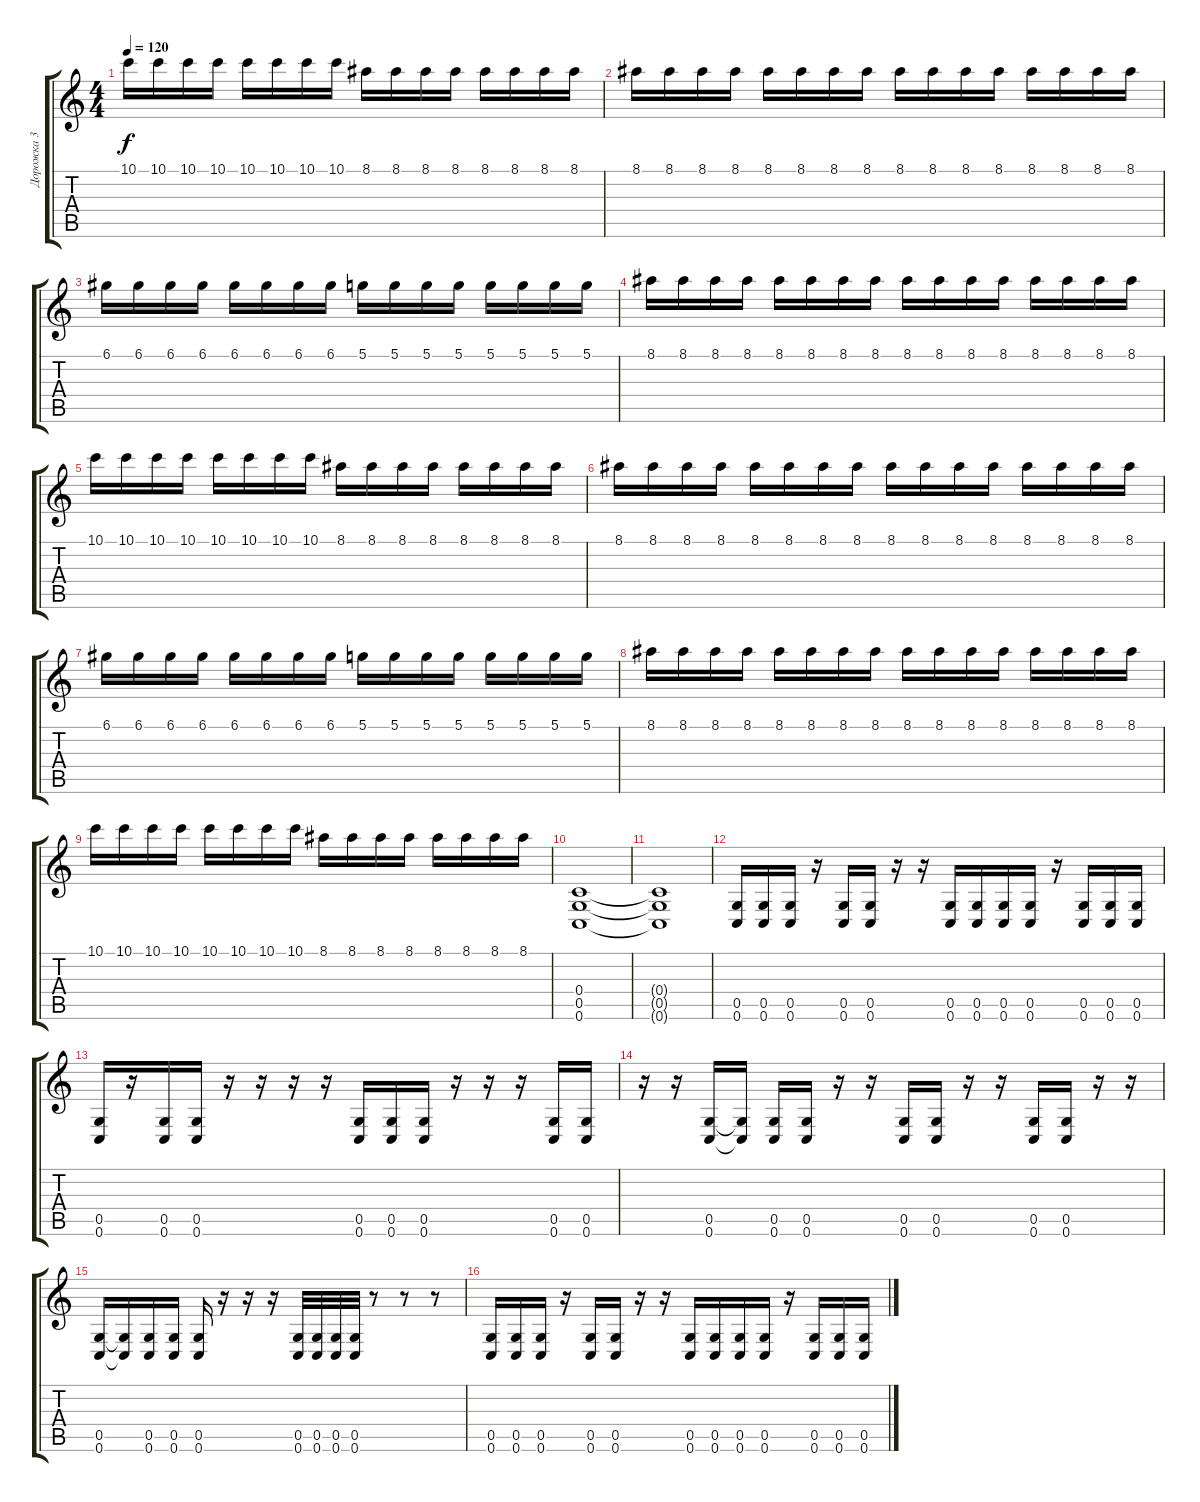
\track ("Дорожка 3" "Дорожка 3") {instrument distortionguitar}
\staff {score tabs}
\tuning (D4 A3 F3 C3 G2 C2) {hide}
\ts (4 4)
\tempo 120
\clef g2
\ks c
10.1.16{dy f} 10.1.16 10.1.16 10.1.16 10.1.16 10.1.16 10.1.16 10.1.16 8.1.16 8.1.16 8.1.16 8.1.16 8.1.16 8.1.16 8.1.16 8.1.16 |
8.1.16 8.1.16 8.1.16 8.1.16 8.1.16 8.1.16 8.1.16 8.1.16 8.1.16 8.1.16 8.1.16 8.1.16 8.1.16 8.1.16 8.1.16 8.1.16 |
6.1.16 6.1.16 6.1.16 6.1.16 6.1.16 6.1.16 6.1.16 6.1.16 5.1.16 5.1.16 5.1.16 5.1.16 5.1.16 5.1.16 5.1.16 5.1.16 |
8.1.16 8.1.16 8.1.16 8.1.16 8.1.16 8.1.16 8.1.16 8.1.16 8.1.16 8.1.16 8.1.16 8.1.16 8.1.16 8.1.16 8.1.16 8.1.16 |
10.1.16 10.1.16 10.1.16 10.1.16 10.1.16 10.1.16 10.1.16 10.1.16 8.1.16 8.1.16 8.1.16 8.1.16 8.1.16 8.1.16 8.1.16 8.1.16 |
8.1.16 8.1.16 8.1.16 8.1.16 8.1.16 8.1.16 8.1.16 8.1.16 8.1.16 8.1.16 8.1.16 8.1.16 8.1.16 8.1.16 8.1.16 8.1.16 |
6.1.16 6.1.16 6.1.16 6.1.16 6.1.16 6.1.16 6.1.16 6.1.16 5.1.16 5.1.16 5.1.16 5.1.16 5.1.16 5.1.16 5.1.16 5.1.16 |
8.1.16 8.1.16 8.1.16 8.1.16 8.1.16 8.1.16 8.1.16 8.1.16 8.1.16 8.1.16 8.1.16 8.1.16 8.1.16 8.1.16 8.1.16 8.1.16 |
10.1.16 10.1.16 10.1.16 10.1.16 10.1.16 10.1.16 10.1.16 10.1.16 8.1.16 8.1.16 8.1.16 8.1.16 8.1.16 8.1.16 8.1.16 8.1.16 |
(0.4 0.5 0.6).1 |
(0.4{t} 0.5{t} 0.6{t}).1 |
(0.5 0.6).16 (0.5 0.6).16 (0.5 0.6).16 r.16 (0.5 0.6).16 (0.5 0.6).16 r.16 r.16 (0.5 0.6).16 (0.5 0.6).16 (0.5 0.6).16 (0.5 0.6).16 r.16 (0.5 0.6).16 (0.5 0.6).16 (0.5 0.6).16 |
(0.5 0.6).16 r.16 (0.5 0.6).16 (0.5 0.6).16 r.16 r.16 r.16 r.16 (0.5 0.6).16 (0.5 0.6).16 (0.5 0.6).16 r.16 r.16 r.16 (0.5 0.6).16 (0.5 0.6).16 |
r.16 r.16 (0.5 0.6).16 (0.5{t} 0.6{t}).16 (0.5 0.6).16 (0.5 0.6).16 r.16 r.16 (0.5 0.6).16 (0.5 0.6).16 r.16 r.16 (0.5 0.6).16 (0.5 0.6).16 r.16 r.16 |
(0.5 0.6).16 (0.5{t} 0.6{t}).16 (0.5 0.6).16 (0.5 0.6).16 (0.5 0.6).16 r.16 r.16 r.16 (0.5 0.6).32 (0.5 0.6).32 (0.5 0.6).32 (0.5 0.6).32 r.8 r.8 r.8 |
(0.5 0.6).16 (0.5 0.6).16 (0.5 0.6).16 r.16 (0.5 0.6).16 (0.5 0.6).16 r.16 r.16 (0.5 0.6).16 (0.5 0.6).16 (0.5 0.6).16 (0.5 0.6).16 r.16 (0.5 0.6).16 (0.5 0.6).16 (0.5 0.6).16
